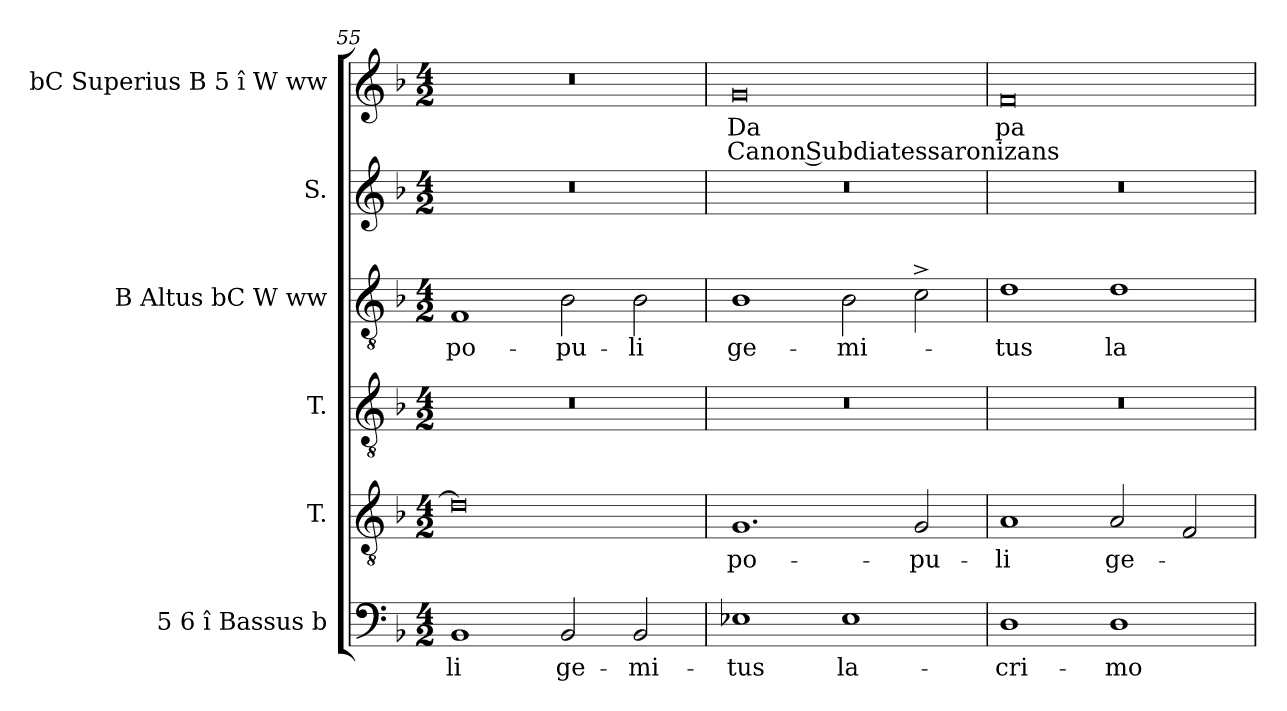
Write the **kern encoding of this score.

**kern	**text	**kern	**text	**kern	**kern	**text	**kern	**kern	**text	**text
*part6	*part6	*part5	*part5	*part4	*part3	*part3	*part2	*part1	*part1	*part1
*staff6	*staff6	*staff5	*staff5	*staff4	*staff3	*staff3	*staff2	*staff1	*staff1	*staff1
*I"5  6  î  Bassus  b	*	*I"T.	*	*I"T.	*I"B  Altus  bC  W  ww	*	*I"S.	*I"bC  Superius  B  5 î W  ww	*	*
*I'B.	*	*I'T.	*	*I'T.	*I'A.	*	*I'S.	*I'S.	*	*
*clefF4	*	*clefGv2	*	*clefGv2	*clefGv2	*	*clefG2	*clefG2	*	*
*k[b-]	*	*k[b-]	*	*k[b-]	*k[b-]	*	*k[b-]	*k[b-]	*	*
*F:	*	*F:	*	*F:	*F:	*	*F:	*F:	*	*
*M4/2	*	*M4/2	*	*M4/2	*M4/2	*	*M4/2	*M4/2	*	*
=55	=55	=55	=55	=55	=55	=55	=55	=55	=55	=55
!	!LO:LY:b:cj	!	!	!	!	!LO:LY:b:cj	!	!	!	!
1BB-	-li	0d]	.	0r	1F	po-	0r	0r	.	.
!	!LO:LY:b:cj	!	!	!	!	!LO:LY:b:cj	!	!	!	!
2BB-/	ge-	.	.	.	2B-\	-pu-	.	.	.	.
!	!LO:LY:b:cj	!	!	!	!	!LO:LY:b:cj	!	!	!	!
2BB-/	-mi-	.	.	.	2B-\	-li	.	.	.	.
=56	=56	=56	=56	=56	=56	=56	=56	=56	=56	=56
!	!LO:LY:b:cj	!	!LO:LY:b:cj	!	!	!LO:LY:b:cj	!	!	!LO:LY:b:cj	!LO:LY:b:rj
1E-X	-tus	1.G	po-	0r	1B-	ge-	0r	0g	Da	Canon Subdiatessaronizans
!	!LO:LY:b:cj	!	!	!	!	!LO:LY:b:cj	!	!	!	!
1E-	la-	.	.	.	2B-\	-mi-	.	.	.	.
!	!	!	!LO:LY:b:cj	!	!	!	!	!	!	!
.	.	2G/	-pu-	.	2c^<\	.	.	.	.	.
=57	=57	=57	=57	=57	=57	=57	=57	=57	=57	=57
!	!LO:LY:b:cj	!	!LO:LY:b:cj	!	!	!LO:LY:b:cj	!	!	!LO:LY:b:cj	!
1D	-cri-	1A	-li	0r	1d	-tus	0r	0f	pa-	.
!	!LO:LY:b:cj	!	!LO:LY:b:cj	!	!	!LO:LY:b:cj	!	!	!	!
1D	-mo-	2A/	ge-	.	1d	la-	.	.	.	.
.	.	2F/	.	.	.	.	.	.	.	.
=	=	=	=	=	=	=	=	=	=	=
*-	*-	*-	*-	*-	*-	*-	*-	*-	*-	*-
